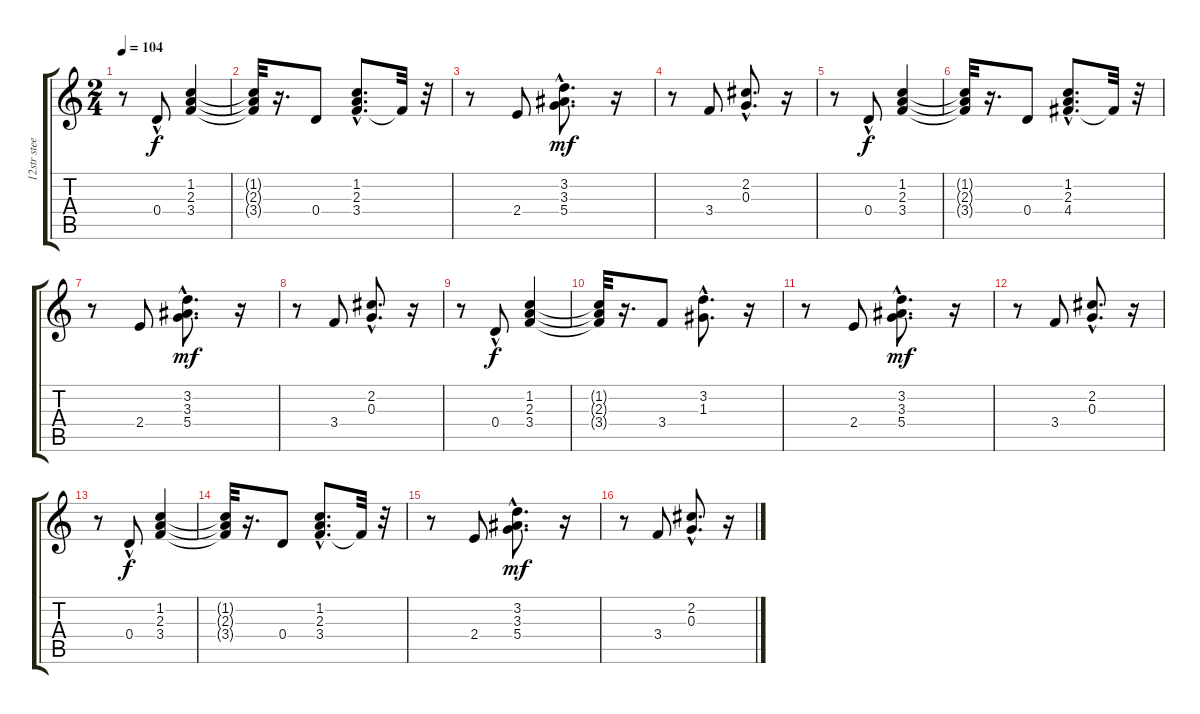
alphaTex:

\track ("12str steel" "12str stee") {instrument acousticguitarsteel}
\staff {score tabs}
\tuning (E4 B3 G3 D3 A2 E2) {hide}
\ts (2 4)
\tempo 104
\clef g2
\ks c
r.8{dy mf} 0.4{hac}.8{dy f} (1.2 2.3 3.4).4 |
(1.2{t} 2.3{t} 3.4{t}).32 r.16{d} 0.4.8 (1.2{hac} 2.3{hac} 3.4{hac}).8{d} 3.4{t}.32 r.32 |
r.8 2.4.8 (3.2 3.3{hac} 5.4).8{d dy mf} r.16 |
r.8 3.4.8 (2.2{hac} 0.3{hac}).8{d} r.16 |
r.8 0.4{hac}.8{dy f} (1.2 2.3 3.4).4 |
(1.2{t} 2.3{t} 3.4{t}).32 r.16{d} 0.4.8 (1.2{hac} 2.3{hac} 4.4{hac}).8{d} 4.4{t}.32 r.32 |
r.8 2.4.8 (3.2 3.3{hac} 5.4).8{d dy mf} r.16 |
r.8 3.4.8 (2.2{hac} 0.3{hac}).8{d} r.16 |
r.8 0.4{hac}.8{dy f} (1.2 2.3 3.4).4 |
(1.2{t} 2.3{t} 3.4{t}).32 r.16{d} 3.4.8 (3.2{hac} 1.3{hac}).8{d} r.16 |
r.8 2.4.8 (3.2 3.3{hac} 5.4).8{d dy mf} r.16 |
r.8 3.4.8 (2.2{hac} 0.3{hac}).8{d} r.16 |
r.8 0.4{hac}.8{dy f} (1.2 2.3 3.4).4 |
(1.2{t} 2.3{t} 3.4{t}).32 r.16{d} 0.4.8 (1.2{hac} 2.3{hac} 3.4{hac}).8{d} 3.4{t}.32 r.32 |
r.8 2.4.8 (3.2 3.3{hac} 5.4).8{d dy mf} r.16 |
r.8 3.4.8 (2.2{hac} 0.3{hac}).8{d} r.16
